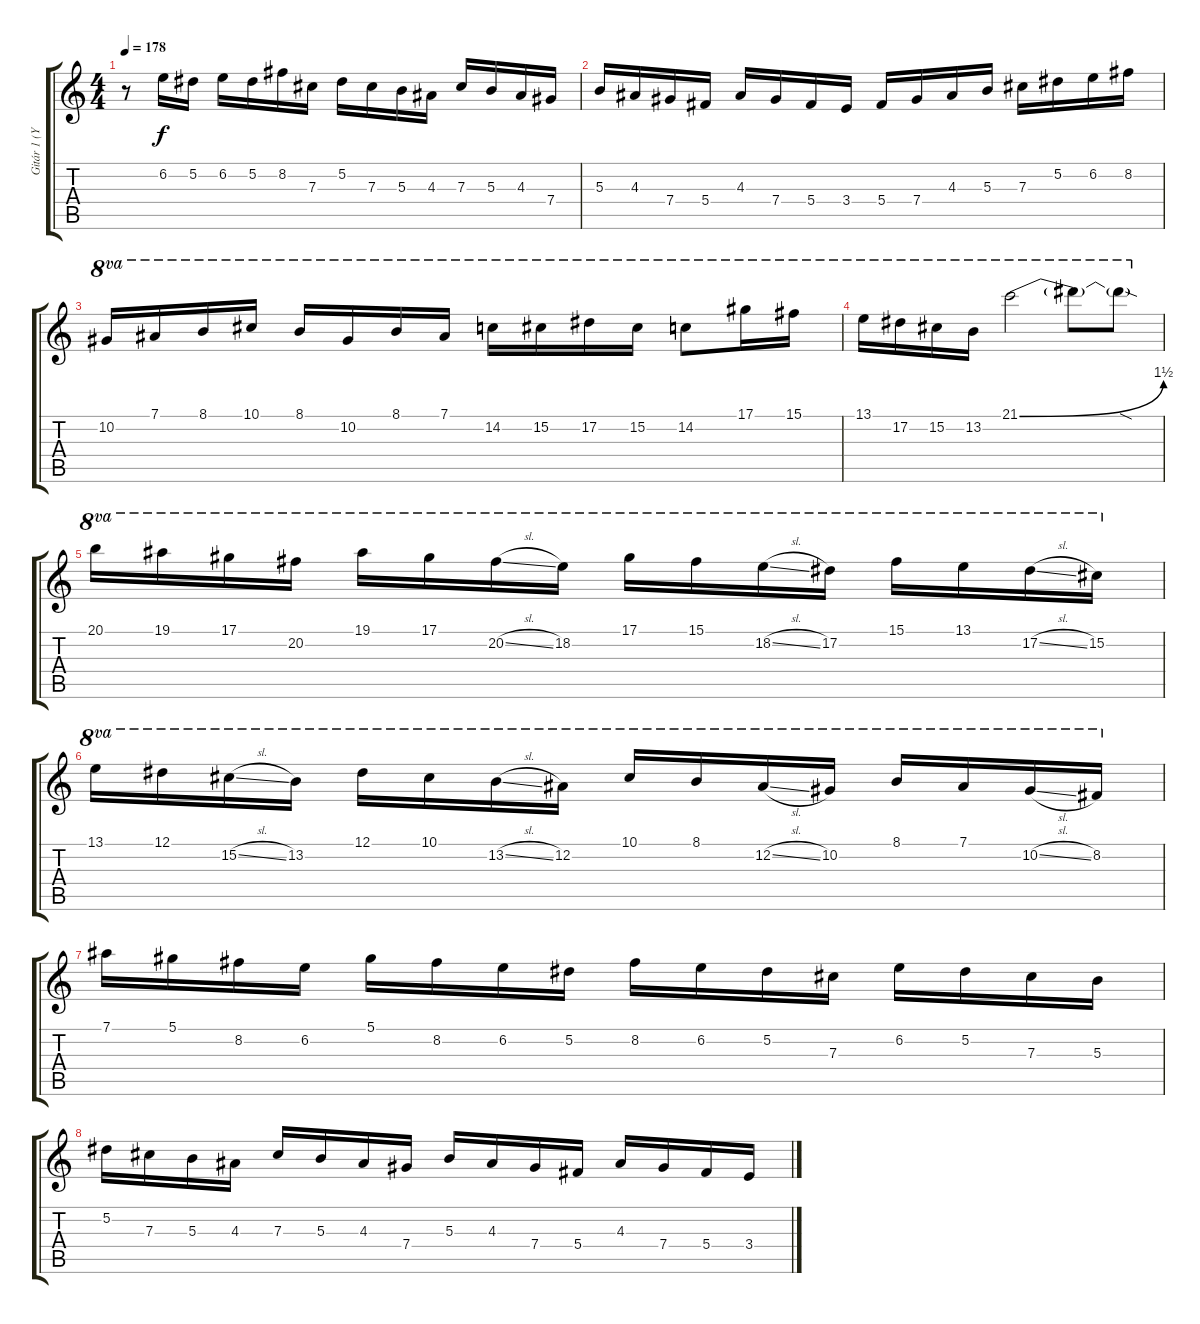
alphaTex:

\track ("Gitár 1 (Yngwie Malmsteen)" "Gitár 1 (Y") {instrument distortionguitar}
\staff {score tabs}
\tuning (Eb4 Bb3 Gb3 Db3 Ab2 Eb2) {hide}
\ts (4 4)
\tempo 178
\clef g2
\ks c
r.8{dy f} 6.2.16 5.2.16 6.2.16 5.2.16 8.2.16 7.3.16 5.2.16 7.3.16 5.3.16 4.3.16 7.3.16 5.3.16 4.3.16 7.4.16 |
5.3.16 4.3.16 7.4.16 5.4.16 4.3.16 7.4.16 5.4.16 3.4.16 5.4.16 7.4.16 4.3.16 5.3.16 7.3.16 5.2.16 6.2.16 8.2.16 |
10.2.16{ot 8va} 7.1.16{ot 8va} 8.1.16{ot 8va} 10.1.16{ot 8va} 8.1.16{ot 8va} 10.2.16{ot 8va} 8.1.16{ot 8va} 7.1.16{ot 8va} 14.2.16{ot 8va} 15.2.16{ot 8va} 17.2.16{ot 8va} 15.2.16{ot 8va} 14.2.8{ot 8va} 17.1.16{ot 8va} 15.1.16{ot 8va} |
13.1.16{ot 8va} 17.2.16{ot 8va} 15.2.16{ot 8va} 13.2.16{ot 8va} 21.1{be (bend 0 0 60 6)}.2{ot 8va} 21.1{t}.8{ot 8va} 21.1{sod t}.8{ot 8va} |
20.1.16{ot 8va} 19.1.16{ot 8va} 17.1.16{ot 8va} 20.2.16{ot 8va} 19.1.16{ot 8va} 17.1.16{ot 8va} 20.2{sl}.16{ot 8va} 18.2.16{ot 8va} 17.1.16{ot 8va} 15.1.16{ot 8va} 18.2{sl}.16{ot 8va} 17.2.16{ot 8va} 15.1.16{ot 8va} 13.1.16{ot 8va} 17.2{sl}.16{ot 8va} 15.2.16{ot 8va} |
13.1.16{ot 8va} 12.1.16{ot 8va} 15.2{sl}.16{ot 8va} 13.2.16{ot 8va} 12.1.16{ot 8va} 10.1.16{ot 8va} 13.2{sl}.16{ot 8va} 12.2.16{ot 8va} 10.1.16{ot 8va} 8.1.16{ot 8va} 12.2{sl}.16{ot 8va} 10.2.16{ot 8va} 8.1.16{ot 8va} 7.1.16{ot 8va} 10.2{sl}.16{ot 8va} 8.2.16{ot 8va} |
7.1.16 5.1.16 8.2.16 6.2.16 5.1.16 8.2.16 6.2.16 5.2.16 8.2.16 6.2.16 5.2.16 7.3.16 6.2.16 5.2.16 7.3.16 5.3.16 |
5.2.16 7.3.16 5.3.16 4.3.16 7.3.16 5.3.16 4.3.16 7.4.16 5.3.16 4.3.16 7.4.16 5.4.16 4.3.16 7.4.16 5.4.16 3.4.16
